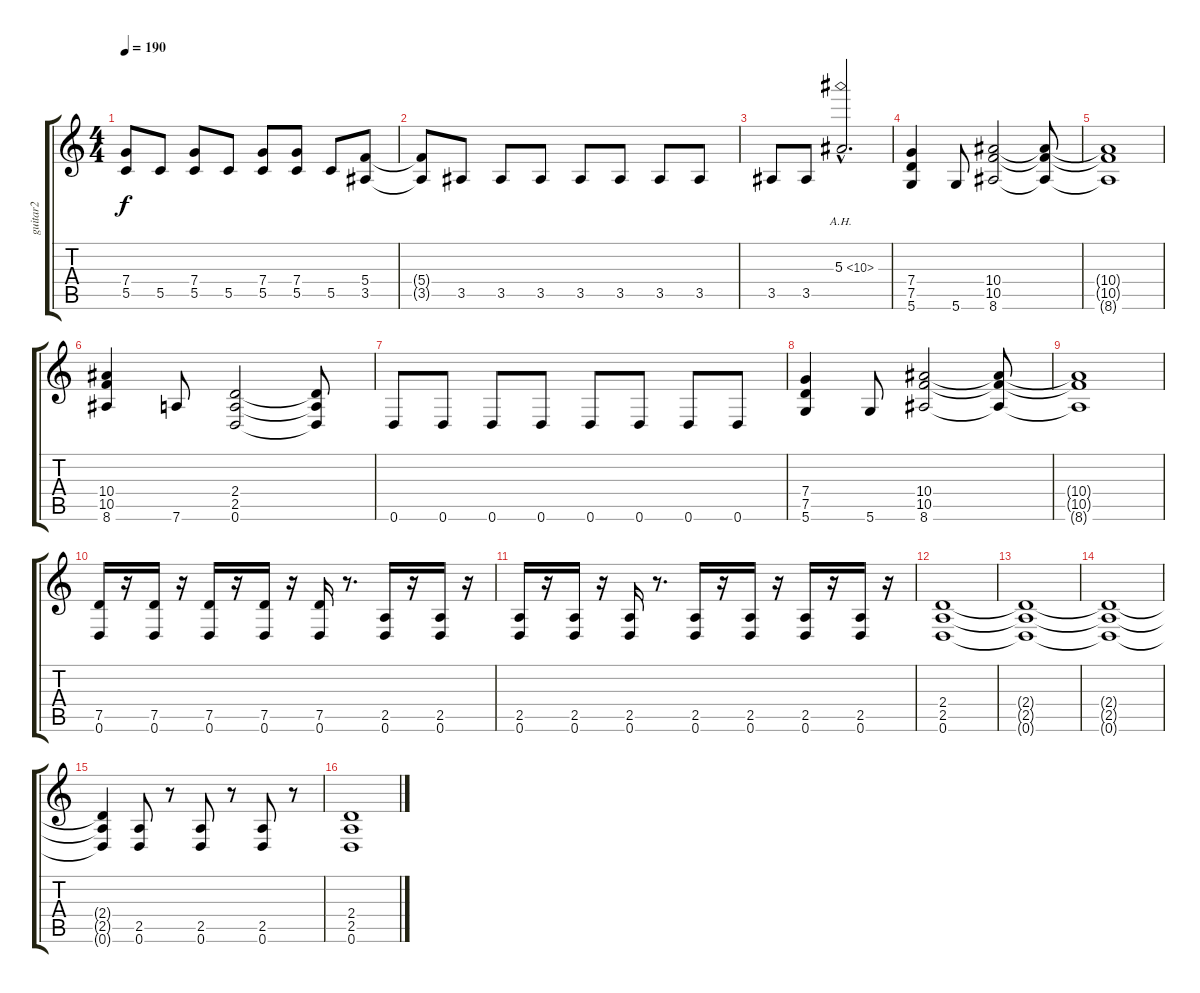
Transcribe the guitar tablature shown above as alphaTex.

\track ("guitar2" "guitar2") {instrument distortionguitar}
\staff {score tabs}
\tuning (D4 A3 F3 C3 G2 D2) {hide}
\ts (4 4)
\tempo 190
\clef g2
\ks c
(7.4{t} 5.5{t}).8{dy f} 5.5.8 (7.4 5.5).8 5.5.8 (7.4 5.5).8 (7.4 5.5).8 5.5.8 (5.4 3.5).8 |
(5.4{t} 3.5{t}).8 3.5.8 3.5.8 3.5.8 3.5.8 3.5.8 3.5.8 3.5.8 |
3.5.8 3.5.8 5.3{ah 5 hac}.2{d} |
(7.4 7.5 5.6).4 5.6.8 (10.4 10.5 8.6).2 (10.4{t} 10.5{t} 8.6{t}).8 |
(10.4{t} 10.5{t} 8.6{t}).1 |
(10.4 10.5 8.6).4 7.6.8 (2.4 2.5 0.6).2 (2.4{t} 2.5{t} 0.6{t}).8 |
0.6.8 0.6.8 0.6.8 0.6.8 0.6.8 0.6.8 0.6.8 0.6.8 |
(7.4 7.5 5.6).4 5.6.8 (10.4 10.5 8.6).2 (10.4{t} 10.5{t} 8.6{t}).8 |
(10.4{t} 10.5{t} 8.6{t}).1 |
(7.5 0.6).16 r.16 (7.5 0.6).16 r.16 (7.5 0.6).16 r.16 (7.5 0.6).16 r.16 (7.5 0.6).16 r.8{d} (2.5 0.6).16 r.16 (2.5 0.6).16 r.16 |
(2.5 0.6).16 r.16 (2.5 0.6).16 r.16 (2.5 0.6).16 r.8{d} (2.5 0.6).16 r.16 (2.5 0.6).16 r.16 (2.5 0.6).16 r.16 (2.5 0.6).16 r.16 |
(2.4 2.5 0.6).1 |
(2.4{t} 2.5{t} 0.6{t}).1 |
(2.4{t} 2.5{t} 0.6{t}).1 |
(2.4{t} 2.5{t} 0.6{t}).4 (2.5 0.6).8 r.8 (2.5 0.6).8 r.8 (2.5 0.6).8 r.8 |
(2.4 2.5 0.6).1
